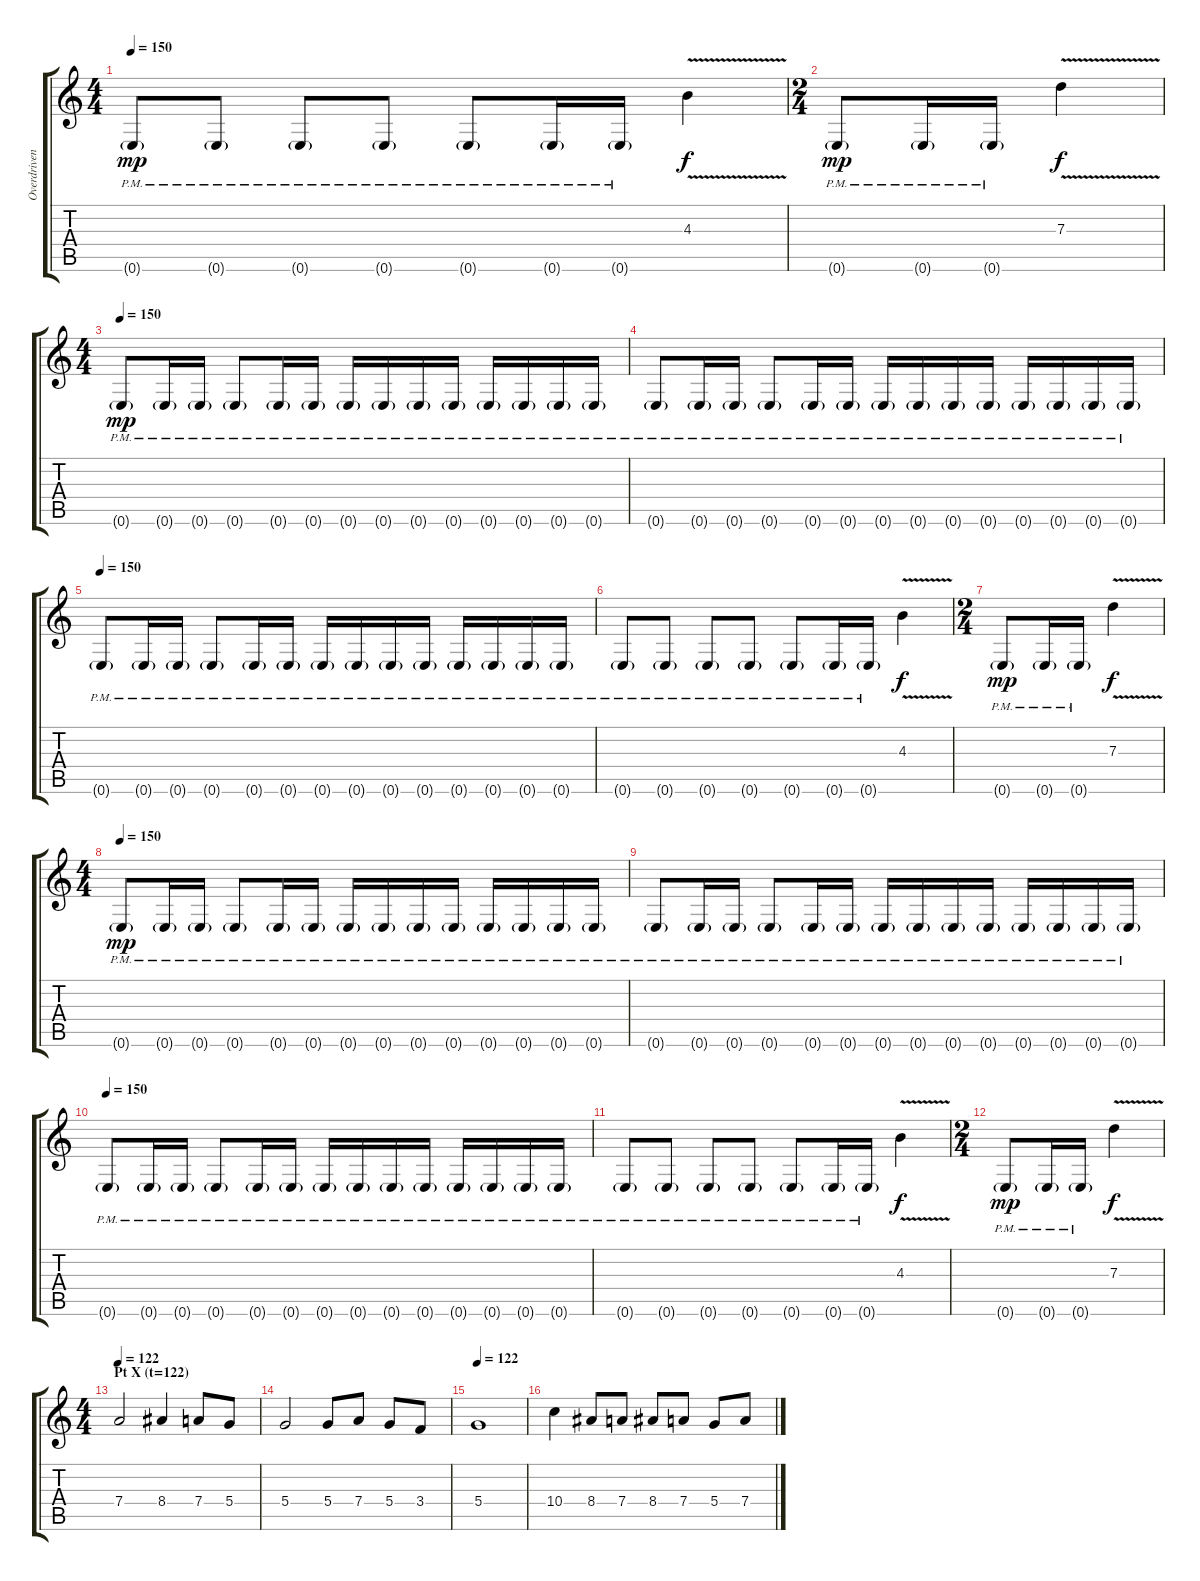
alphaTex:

\track ("Overdriven Guitar I" "Overdriven") {instrument overdrivenguitar}
\staff {score tabs}
\tuning (E4 B3 G3 D3 A2 E2) {hide}
\ts (4 4)
\tempo 150
\clef g2
\ks c
0.6{g pm}.8{dy mp} 0.6{g pm}.8 0.6{g pm}.8 0.6{g pm}.8 0.6{g pm}.8 0.6{g pm}.16 0.6{g pm}.16 4.3{v}.4{dy f} |
\ts (2 4)
0.6{g pm}.8{dy mp} 0.6{g pm}.16 0.6{g pm}.16 7.3{v}.4{dy f} |
\ts (4 4)
\tempo 150
0.6{g pm}.8{dy mp} 0.6{g pm}.16 0.6{g pm}.16 0.6{g pm}.8 0.6{g pm}.16 0.6{g pm}.16 0.6{g pm}.16 0.6{g pm}.16 0.6{g pm}.16 0.6{g pm}.16 0.6{g pm}.16 0.6{g pm}.16 0.6{g pm}.16 0.6{g pm}.16 |
0.6{g pm}.8 0.6{g pm}.16 0.6{g pm}.16 0.6{g pm}.8 0.6{g pm}.16 0.6{g pm}.16 0.6{g pm}.16 0.6{g pm}.16 0.6{g pm}.16 0.6{g pm}.16 0.6{g pm}.16 0.6{g pm}.16 0.6{g pm}.16 0.6{g pm}.16 |
\tempo 150
0.6{g pm}.8 0.6{g pm}.16 0.6{g pm}.16 0.6{g pm}.8 0.6{g pm}.16 0.6{g pm}.16 0.6{g pm}.16 0.6{g pm}.16 0.6{g pm}.16 0.6{g pm}.16 0.6{g pm}.16 0.6{g pm}.16 0.6{g pm}.16 0.6{g pm}.16 |
0.6{g pm}.8 0.6{g pm}.8 0.6{g pm}.8 0.6{g pm}.8 0.6{g pm}.8 0.6{g pm}.16 0.6{g pm}.16 4.3{v}.4{dy f} |
\ts (2 4)
0.6{g pm}.8{dy mp} 0.6{g pm}.16 0.6{g pm}.16 7.3{v}.4{dy f} |
\ts (4 4)
\tempo 150
0.6{g pm}.8{dy mp} 0.6{g pm}.16 0.6{g pm}.16 0.6{g pm}.8 0.6{g pm}.16 0.6{g pm}.16 0.6{g pm}.16 0.6{g pm}.16 0.6{g pm}.16 0.6{g pm}.16 0.6{g pm}.16 0.6{g pm}.16 0.6{g pm}.16 0.6{g pm}.16 |
0.6{g pm}.8 0.6{g pm}.16 0.6{g pm}.16 0.6{g pm}.8 0.6{g pm}.16 0.6{g pm}.16 0.6{g pm}.16 0.6{g pm}.16 0.6{g pm}.16 0.6{g pm}.16 0.6{g pm}.16 0.6{g pm}.16 0.6{g pm}.16 0.6{g pm}.16 |
\tempo 150
0.6{g pm}.8 0.6{g pm}.16 0.6{g pm}.16 0.6{g pm}.8 0.6{g pm}.16 0.6{g pm}.16 0.6{g pm}.16 0.6{g pm}.16 0.6{g pm}.16 0.6{g pm}.16 0.6{g pm}.16 0.6{g pm}.16 0.6{g pm}.16 0.6{g pm}.16 |
0.6{g pm}.8 0.6{g pm}.8 0.6{g pm}.8 0.6{g pm}.8 0.6{g pm}.8 0.6{g pm}.16 0.6{g pm}.16 4.3{v}.4{dy f} |
\ts (2 4)
0.6{g pm}.8{dy mp} 0.6{g pm}.16 0.6{g pm}.16 7.3{v}.4{dy f} |
\ts (4 4)
\section ("" "Pt X (t=122)")
\tempo 122
7.4.2{balance 12} 8.4.4 7.4.8 5.4.8 |
5.4.2 5.4.8 7.4.8 5.4.8 3.4.8 |
\tempo 122
5.4.1 |
10.4.4 8.4.8 7.4.8 8.4.8 7.4.8 5.4.8 7.4.8
